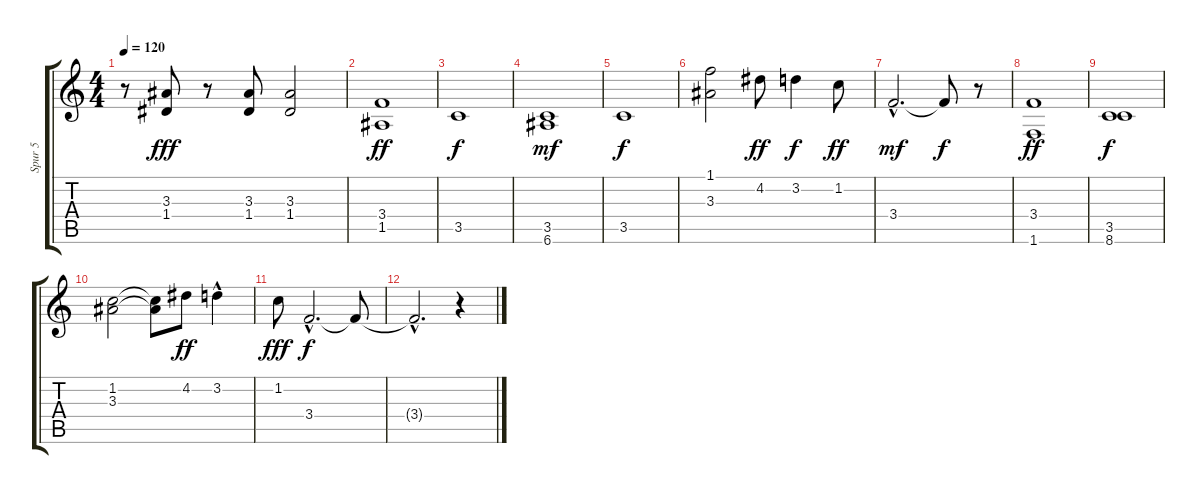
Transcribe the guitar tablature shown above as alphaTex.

\track ("Spur 5" "Spur 5") {instrument distortionguitar}
\staff {score tabs}
\tuning (E4 B3 G3 D3 A2 E2) {hide}
\ts (4 4)
\tempo 120
\clef g2
\ks c
r.8{dy fff} (3.3 1.4).8 r.8 (3.3 1.4).8 (3.3 1.4).2 |
(3.4 1.5).1{dy ff} |
3.5.1{dy f} |
(3.5 6.6).1{dy mf} |
3.5.1{dy f} |
(1.1 3.3).2 4.2.8{dy ff} 3.2.4{dy f} 1.2.8{dy ff} |
3.4{hac}.2{d dy mf} 3.4{t}.8{dy f} r.8 |
(3.4 1.6).1{dy ff} |
(3.5 8.6).1{dy f} |
(1.2 3.3).2 (1.2{t} 3.3{t}).8 4.2.8{dy ff} 3.2{hac}.4 |
1.2.8{dy fff} 3.4{hac}.2{d dy f} 3.4{t}.8 |
3.4{hac t}.2{d} r.4
